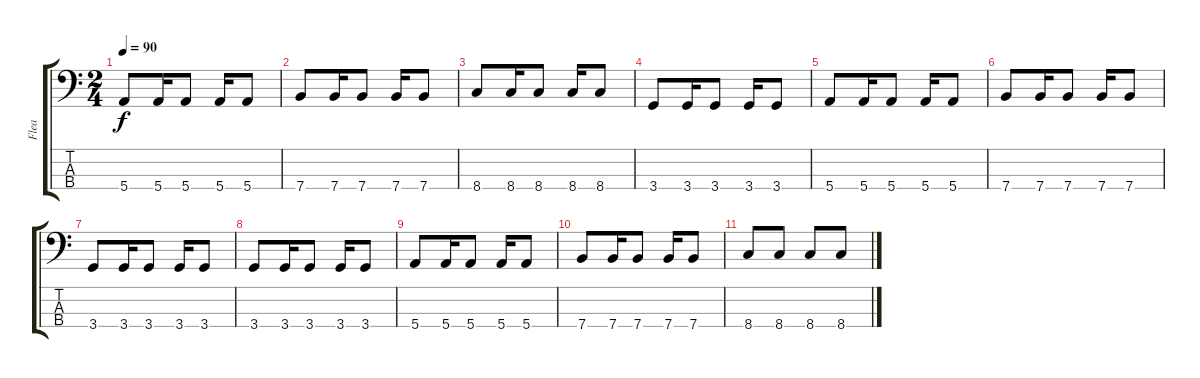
\track ("Flea" "Flea") {instrument electricbassfinger}
\staff {score tabs}
\tuning (G2 D2 A1 E1) {hide}
\ts (2 4)
\tempo 90
\clef f4
\ks c
5.4.8{dy f} 5.4.16 5.4.8 5.4.16 5.4.8 |
7.4.8 7.4.16 7.4.8 7.4.16 7.4.8 |
8.4.8 8.4.16 8.4.8 8.4.16 8.4.8 |
3.4.8 3.4.16 3.4.8 3.4.16 3.4.8 |
5.4.8 5.4.16 5.4.8 5.4.16 5.4.8 |
7.4.8 7.4.16 7.4.8 7.4.16 7.4.8 |
3.4.8 3.4.16 3.4.8 3.4.16 3.4.8 |
3.4.8 3.4.16 3.4.8 3.4.16 3.4.8 |
5.4.8 5.4.16 5.4.8 5.4.16 5.4.8 |
7.4.8 7.4.16 7.4.8 7.4.16 7.4.8 |
8.4.8 8.4.8 8.4.8 8.4.8
